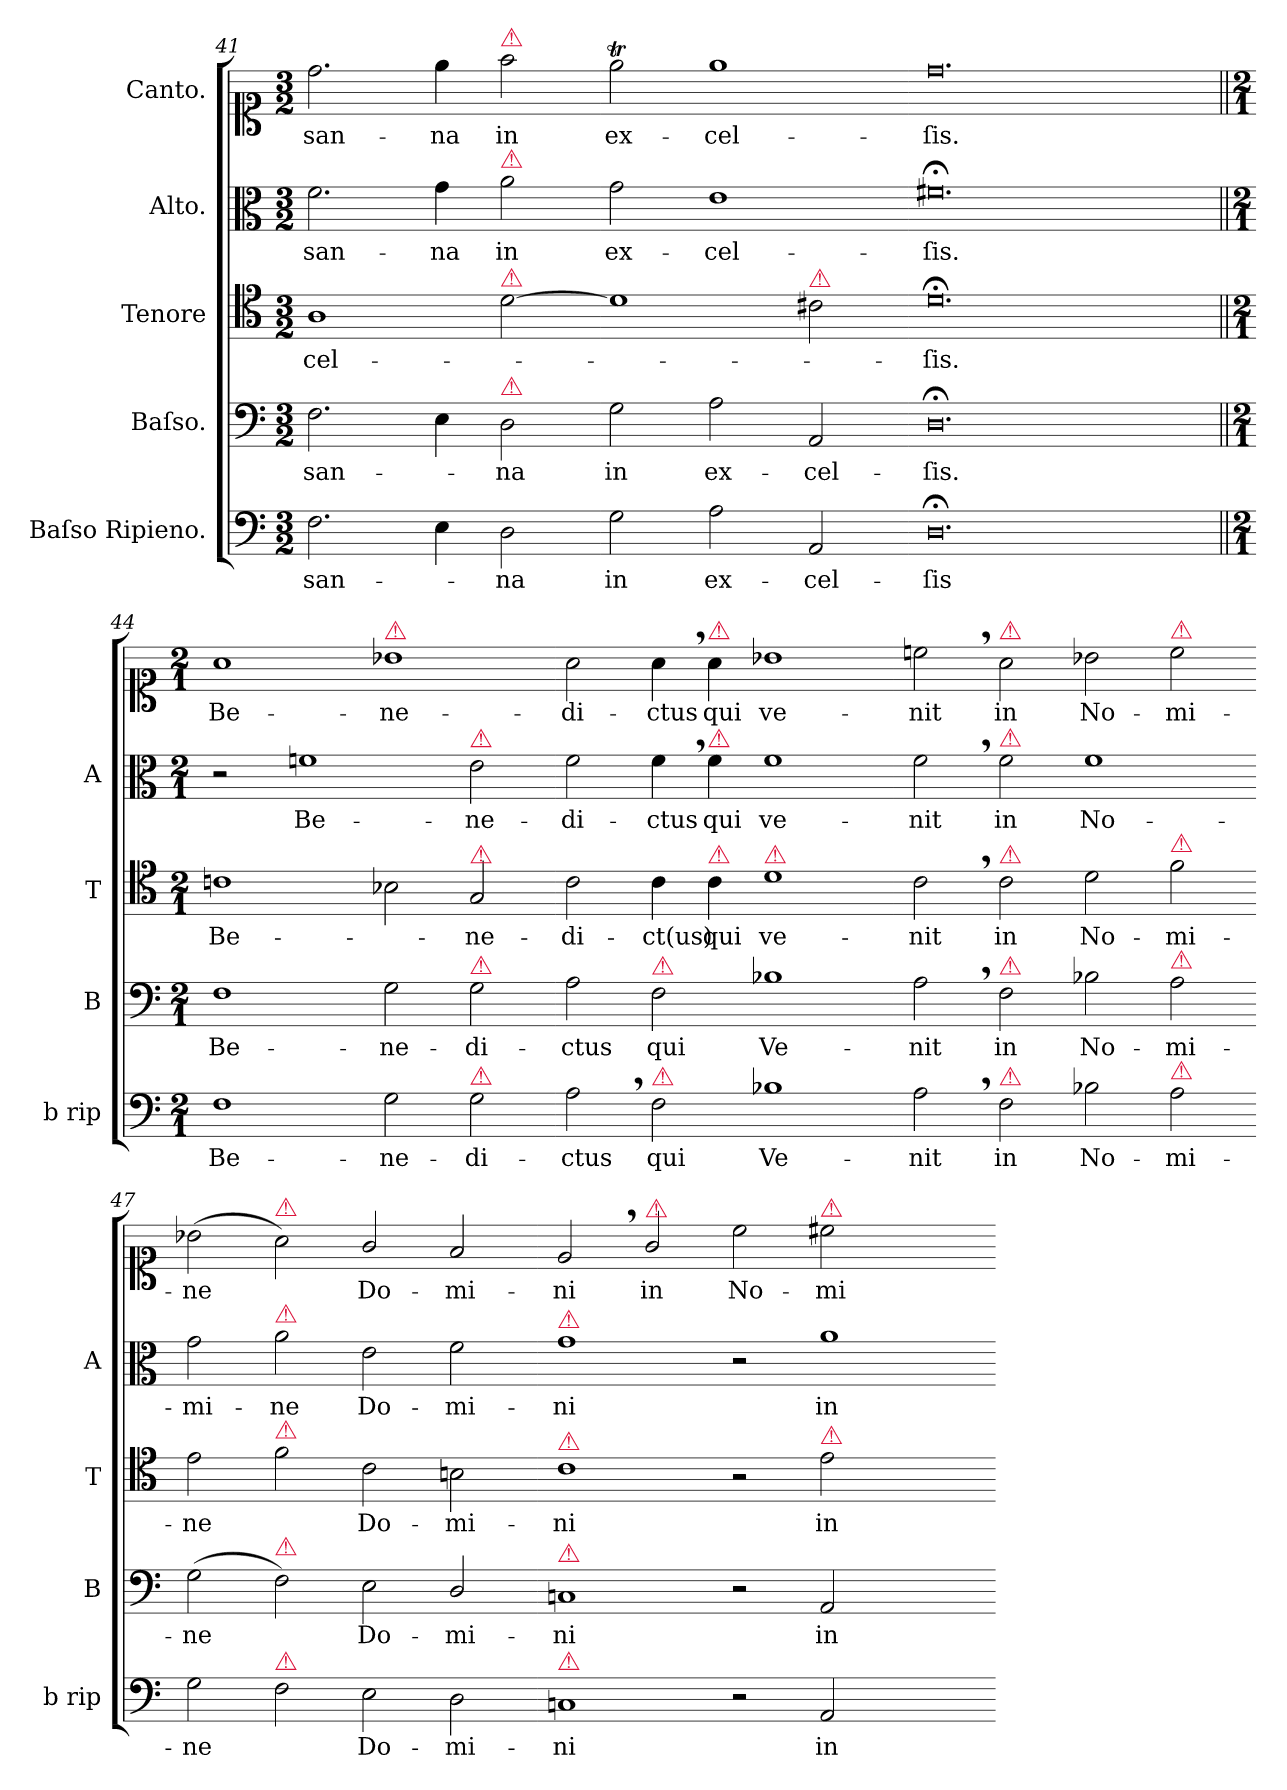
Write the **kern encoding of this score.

**kern	**text	**kern	**text	**kern	**text	**kern	**text	**kern	**text
*part5	*part5	*part4	*part4	*part3	*part3	*part2	*part2	*part1	*part1
*staff5	*staff5	*staff4	*staff4	*staff3	*staff3	*staff2	*staff2	*staff1	*staff1
*I"Baſso Ripieno.	*	*I"Baſso.	*	*I"Tenore	*	*I"Alto.	*	*I"Canto.	*
*I'b rip	*	*I'B	*	*I'T	*	*I'A	*	*	*
*clefF4	*	*clefF4	*	*clefC4	*	*clefC3	*	*clefC1	*
*k[]	*	*k[]	*	*k[]	*	*k[]	*	*k[]	*
*M3/2	*	*M3/2	*	*M3/2	*	*M3/2	*	*M3/2	*
=41	=41	=41	=41	=41	=41	=41	=41	=41	=41
2.F\	-san-	2.F\	-san-	1A	-cel-	2.f\	-san-	2.dd\	-san-
4E\	.	4E\	.	.	.	4g\	-na	4ee\	-na
!	!	!	!	!	!	!	!	!LO:TX:a:color=crimson:t=⚠	!
!	!	!	!	!	!	!LO:TX:a:color=crimson:t=⚠	!	!	!
!	!	!	!	!LO:TX:a:color=crimson:t=⚠	!	!	!	!	!
!	!	!LO:TX:a:color=crimson:t=⚠	!	!	!	!	!	!	!
2D\	-na	2D\	-na	[2d\	.	2a\	in	2ff\	in
=42-	=42-	=42-	=42-	=42-	=42-	=42-	=42-	=42-	=42-
2G\	in	2G\	in	1d]	.	2g\	ex-	2eet\	ex-
2A\	ex-	2A\	ex-	.	.	1e	-cel-	1ee	-cel-
!	!	!	!	!LO:TX:a:color=crimson:t=⚠	!	!	!	!	!
2AA/	-cel-	2AA/	-cel-	2c#X\	.	.	.	.	.
=43-	=43-	=43-	=43-	=43-	=43-	=43-	=43-	=43-	=43-
0.D;<	-ſis	0.D;<	-ſis.	0.d;<	-ſis.	0.f#X;<	-ſis.	0.dd	-ſis.
=44||	=44||	=44||	=44||	=44||	=44||	=44||	=44||	=44||	=44||
*M2/1	*	*M2/1	*	*M2/1	*	*M2/1	*	*M2/1	*
1F	Be-	1F	Be-	1cn	Be-	2r	.	1a	Be-
.	.	.	.	.	.	1fn	Be-	.	.
!	!	!	!	!	!	!	!	!LO:TX:a:color=crimson:t=⚠	!
2G\	-ne-	2G\	-ne-	2B-X\	.	.	.	1b-X	-ne-
!	!	!	!	!	!	!LO:TX:a:color=crimson:t=⚠	!	!	!
!	!	!	!	!LO:TX:a:color=crimson:t=⚠	!	!	!	!	!
!	!	!LO:TX:a:color=crimson:t=⚠	!	!	!	!	!	!	!
!LO:TX:a:color=crimson:t=⚠	!	!	!	!	!	!	!	!	!
2G\	-di-	2G\	-di-	2G/	-ne-	2e\	-ne-	.	.
=45-	=45-	=45-	=45-	=45-	=45-	=45-	=45-	=45-	=45-
2A,<\	-ctus	2A\	-ctus	2c\	-di-	2f\	-di-	2a\	-di-
!	!	!LO:TX:a:color=crimson:t=⚠	!	!	!	!	!	!	!
!LO:TX:a:color=crimson:t=⚠	!	!	!	!	!	!	!	!	!
2F\	qui	2F\	qui	4c\	-ct(us)	4f,<\	-ctus	4a,<\	-ctus
!	!	!	!	!	!	!	!	!LO:TX:a:color=crimson:t=⚠	!
!	!	!	!	!	!	!LO:TX:a:color=crimson:t=⚠	!	!	!
!	!	!	!	!LO:TX:a:color=crimson:t=⚠	!	!	!	!	!
.	.	.	.	4c\	qui	4f\	qui	4a\	qui
!	!	!	!	!LO:TX:a:color=crimson:t=⚠	!	!	!	!	!
1B-X	Ve-	1B-X	Ve-	1d	ve-	1f	ve-	1b-X	ve-
=46-	=46-	=46-	=46-	=46-	=46-	=46-	=46-	=46-	=46-
2A,<\	-nit	2A,<\	-nit	2c,<\	-nit	2f,<\	-nit	2ccn,<\	-nit
!	!	!	!	!	!	!	!	!LO:TX:a:color=crimson:t=⚠	!
!	!	!	!	!	!	!LO:TX:a:color=crimson:t=⚠	!	!	!
!	!	!	!	!LO:TX:a:color=crimson:t=⚠	!	!	!	!	!
!	!	!LO:TX:a:color=crimson:t=⚠	!	!	!	!	!	!	!
!LO:TX:a:color=crimson:t=⚠	!	!	!	!	!	!	!	!	!
2F\	in	2F\	in	2c\	in	2f\	in	2a\	in
2B-X\	No-	2B-X\	No-	2d\	No-	1f	No-	2b-X\	No-
!	!	!	!	!	!	!	!	!LO:TX:a:color=crimson:t=⚠	!
!	!	!	!	!LO:TX:a:color=crimson:t=⚠	!	!	!	!	!
!	!	!LO:TX:a:color=crimson:t=⚠	!	!	!	!	!	!	!
!LO:TX:a:color=crimson:t=⚠	!	!	!	!	!	!	!	!	!
2A\	-mi-	2A\	-mi-	2f\	-mi-	.	.	2cc\	-mi-
=47-	=47-	=47-	=47-	=47-	=47-	=47-	=47-	=47-	=47-
2G\	-ne	(2G\	-ne	2e\	-ne	2g\	-mi-	(2b-X\	-ne
!	!	!	!	!	!	!	!	!LO:TX:a:color=crimson:t=⚠	!
!	!	!	!	!	!	!LO:TX:a:color=crimson:t=⚠	!	!	!
!	!	!	!	!LO:TX:a:color=crimson:t=⚠	!	!	!	!	!
!	!	!LO:TX:a:color=crimson:t=⚠	!	!	!	!	!	!	!
!LO:TX:a:color=crimson:t=⚠	!	!	!	!	!	!	!	!	!
2F\	.	2F\)	.	2f\	.	2a\	-ne	2a\)	.
2E\	Do-	2E\	Do-	2c\	Do-	2e\	Do-	2g/	Do-
2D\	-mi-	2D/	-mi-	2Bn\	-mi-	2f\	-mi-	2f/	-mi-
=48-	=48-	=48-	=48-	=48-	=48-	=48-	=48-	=48-	=48-
!	!	!	!	!	!	!LO:TX:a:color=crimson:t=⚠	!	!	!
!	!	!	!	!LO:TX:a:color=crimson:t=⚠	!	!	!	!	!
!	!	!LO:TX:a:color=crimson:t=⚠	!	!	!	!	!	!	!
!LO:TX:a:color=crimson:t=⚠	!	!	!	!	!	!	!	!	!
1Cn	-ni	1Cn	-ni	1c	-ni	1g	-ni	2e,</	-ni
!	!	!	!	!	!	!	!	!LO:TX:a:color=crimson:t=⚠	!
.	.	.	.	.	.	.	.	2g/	in
2r	.	2r	.	2r	.	2r	.	2cc\	No-
!	!	!	!	!	!	!	!	!LO:TX:a:color=crimson:t=⚠	!
!	!	!	!	!LO:TX:a:color=crimson:t=⚠	!	!	!	!	!
2AA/	in	2AA/	in	2e\	in	1a\	in	2cc#X\	-mi-
2ryy	.	2ryy	.	2ryy	.	.	.	2ryy	.
=-	=-	=-	=-	=-	=-	=-	=-	=-	=-
*-	*-	*-	*-	*-	*-	*-	*-	*-	*-
